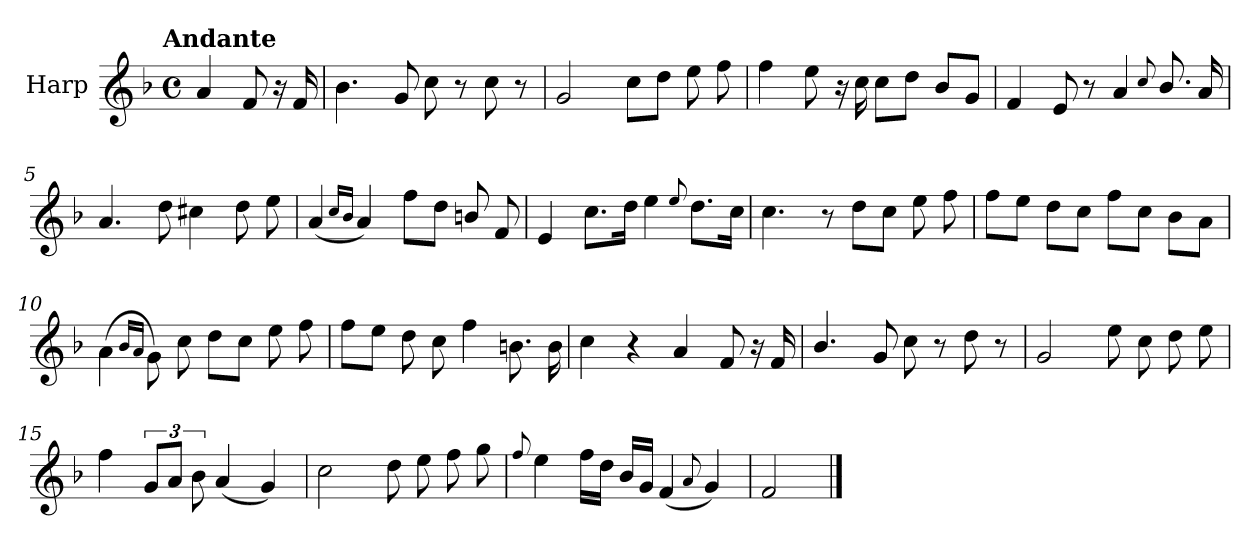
**kern
*part1
*staff1
*I"Harp
*I'Hrp.
*clefG2
*k[b-]
!!LO:TX:omd:t=Andante
*M4/4
*met(c)
*MM92
=
4a/
8f/
16r
16f/
=1
4.b-\
8g/
8cc\
8r
8cc\
8r
=2
2g/
8cc\L
8dd\J
8ee\
8ff\
=3
4ff\
8ee\
16r
16cc\
8cc\L
8dd\J
8b-/L
8g/J
=4
4f/
8e/
8r
4a/
8qqcc/
8.b-/
16a/
=5
4.a/
8dd\
4cc#X\
8dd\
8ee\
!!LO:LB:g=z
=6
(<4a/
16qqcc/LL
16qqb-/JJ
4a/)
8ff\L
8dd\J
8bn/
8f/
=7
4e/
8.cc\L
16dd\Jk
4ee\
8qqee/
8.dd\L
16cc\Jk
=8
4.cc\
8r
8dd\L
8cc\J
8ee\
8ff\
=9
8ff\L
8ee\J
8dd\L
8cc\J
8ff\L
8cc\J
8b-\L
8a\J
=10
(<4a\
16qqb-/LL
16qqa/JJ
8g\)
8cc\
8dd\L
8cc\J
8ee\
8ff\
!!LO:LB:g=z
=11
8ff\L
8ee\J
8dd\
8cc\
4ff\
8.bn\
16b\
=12
4cc\
4r
4a/
8f/
16r
16f/
=13
4.b-/
8g/
8cc\
8r
8dd\
8r
=14
2g/
8ee\
8cc\
8dd\
8ee\
=15
4ff\
12g/L
12a/J
12b-\
(<4a/
4g/)
=16
2cc\
8dd\
8ee\
8ff\
8gg\
!!LO:LB:g=z
=17
8qqff/
4ee\
16ff\LL
16dd\JJ
16b-/LL
16g/JJ
(<4f/
8qqa/
4g/)
=18
2f/
==
*-
